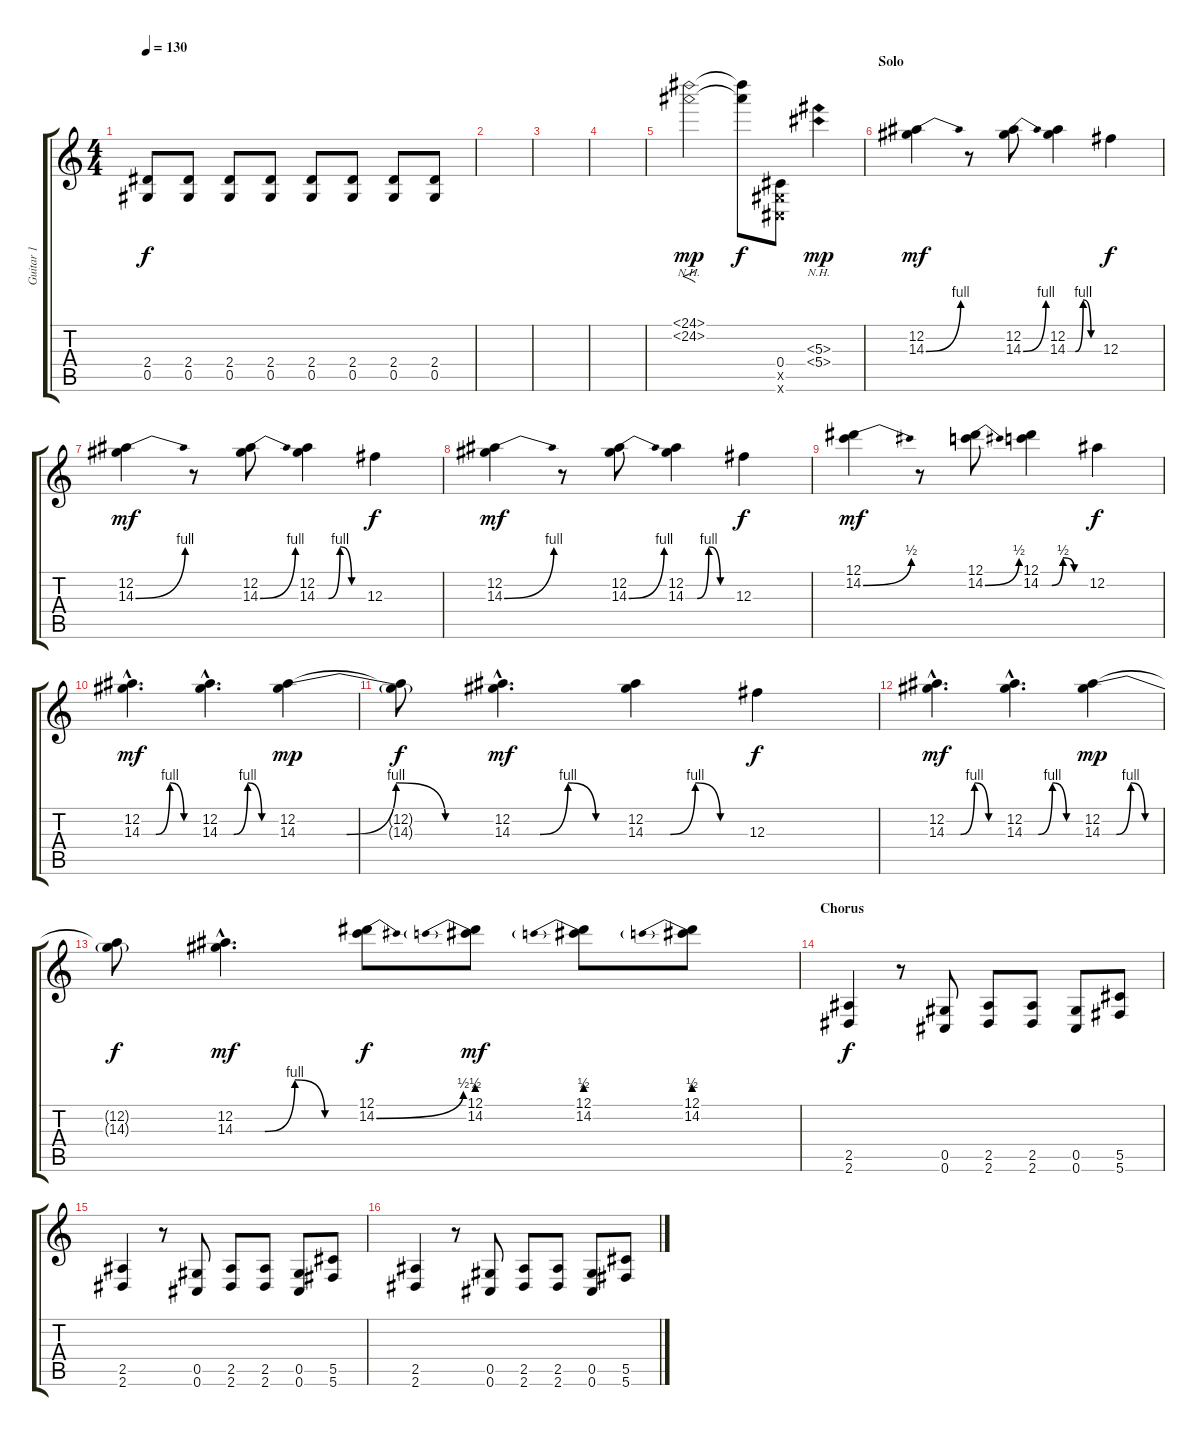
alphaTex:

\track ("Guitar 1" "Guitar 1") {instrument distortionguitar}
\staff {score tabs}
\tuning (Eb4 Bb3 Gb3 Db3 Ab2 Db2) {hide}
\ts (4 4)
\tempo 130
\clef g2
\ks c
(2.4 0.5).8{dy f} (2.4 0.5).8 (2.4 0.5).8 (2.4 0.5).8 (2.4 0.5).8 (2.4 0.5).8 (2.4 0.5).8 (2.4 0.5).8 |
|
|
|
(24.1{nh} 24.2{nh}).2{f dy mp} (24.1{t} 24.2{t}).8{dy f} (0.4 0.5{x} 0.6{x}).8 (5.3{nh} 5.4{nh}).4{dy mp} |
\section ("" "Solo")
(12.2 14.3{be (bend 0 0 60 4)}).4{dy mf} r.8 (12.2 14.3{be (bend 0 0 60 4)}).8 (12.2 14.3{be (custom 0 0 15 0 30 4 45 0 60 0)}).4 12.3.4{dy f} |
(12.2 14.3{be (bend 0 0 60 4)}).4{dy mf} r.8 (12.2 14.3{be (bend 0 0 60 4)}).8 (12.2 14.3{be (custom 0 0 15 0 30 4 45 0 60 0)}).4 12.3.4{dy f} |
(12.2 14.3{be (bend 0 0 60 4)}).4{dy mf} r.8 (12.2 14.3{be (bend 0 0 60 4)}).8 (12.2 14.3{be (custom 0 0 15 0 30 4 45 0 60 0)}).4 12.3.4{dy f} |
(12.1 14.2{be (bend 0 0 60 2)}).4{dy mf} r.8 (12.1 14.2{be (bend 0 0 60 2)}).8 (12.1 14.2{be (custom 0 0 15 0 30 2 45 0 60 0)}).4 12.2.4{dy f} |
(12.2{hac} 14.3{be (custom 0 0 15 0 30 4 45 0 60 0) hac}).4{d dy mf} (12.2{hac} 14.3{be (custom 0 0 15 0 30 4 45 0 60 0) hac}).4{d} (12.2 14.3{be (custom 0 0 15 0 30 4 45 0 60 0)}).4{dy mp} |
(12.2{t} 14.3{t}).8{dy f} (12.2{hac} 14.3{be (custom 0 0 15 0 30 4 45 0 60 0) hac}).4{d dy mf} (12.2 14.3{be (custom 0 0 15 0 30 4 45 0 60 0)}).4 12.3.4{dy f} |
(12.2{hac} 14.3{be (custom 0 0 15 0 30 4 45 0 60 0) hac}).4{d dy mf} (12.2{hac} 14.3{be (custom 0 0 15 0 30 4 45 0 60 0) hac}).4{d} (12.2 14.3{be (custom 0 0 15 0 30 4 45 0 60 0)}).4{dy mp} |
(12.2{t} 14.3{t}).8{dy f} (12.2{hac} 14.3{be (custom 0 0 15 0 30 4 45 0 60 0) hac}).4{d dy mf} (12.1 14.2{be (bend 0 0 60 2)}).8{dy f} (12.1 14.2{be (prebend 0 2 60 2)}).8{dy mf} (12.1 14.2{be (prebend 0 2 60 2)}).8 (12.1 14.2{be (prebend 0 2 60 2)}).8 |
\section ("" "Chorus")
(2.5 2.6).4{dy f} r.8 (0.5 0.6).8 (2.5 2.6).8 (2.5 2.6).8 (0.5 0.6).8 (5.5 5.6).8 |
(2.5 2.6).4 r.8 (0.5 0.6).8 (2.5 2.6).8 (2.5 2.6).8 (0.5 0.6).8 (5.5 5.6).8 |
(2.5 2.6).4 r.8 (0.5 0.6).8 (2.5 2.6).8 (2.5 2.6).8 (0.5 0.6).8 (5.5 5.6).8
